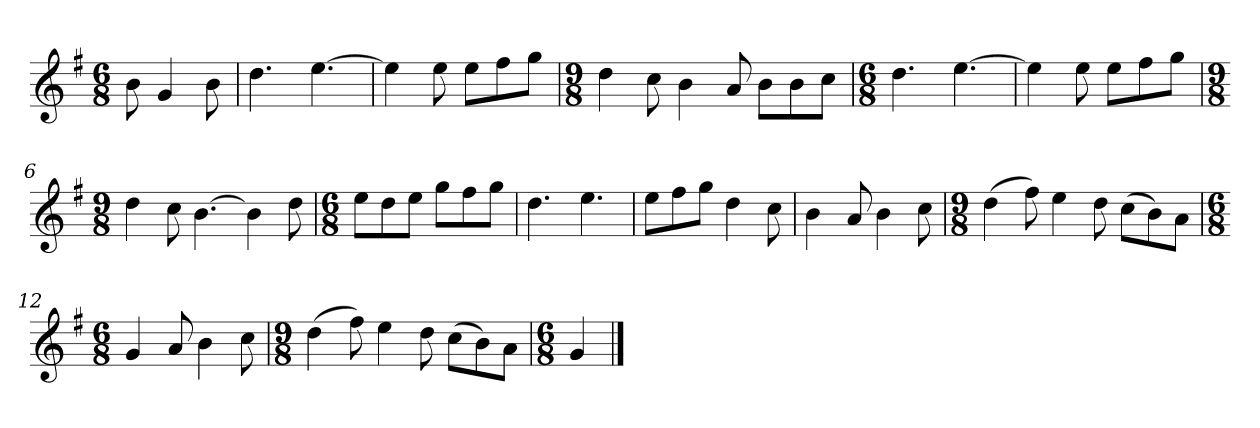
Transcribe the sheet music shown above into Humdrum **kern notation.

**kern
*part1
*staff1
*k[f#]
*M6/8
*MM120
=
8b
4g
8b
=1
4.dd
[4.ee
=2
4ee]
8ee
8eeL
8ff#
8ggJ
=3
*M9/8
4dd
8cc
4b
8a
8bL
8b
8ccJ
=4
*M6/8
4.dd
[4.ee
=5
4ee]
8ee
8eeL
8ff#
8ggJ
=6
*M9/8
4dd
8cc
[4.b
4b]
8dd
=7
*M6/8
8eeL
8dd
8eeJ
8ggL
8ff#
8ggJ
=8
4.dd
4.ee
=9
8eeL
8ff#
8ggJ
4dd
8cc
=10
4b
8a
4b
8cc
=11
*M9/8
(4dd
8ff#)
4ee
8dd
(8ccL
8b)
8aJ
=12
*M6/8
4g
8a
4b
8cc
=13
*M9/8
(4dd
8ff#)
4ee
8dd
(8ccL
8b)
8aJ
=14
*M6/8
4g
==
*-
